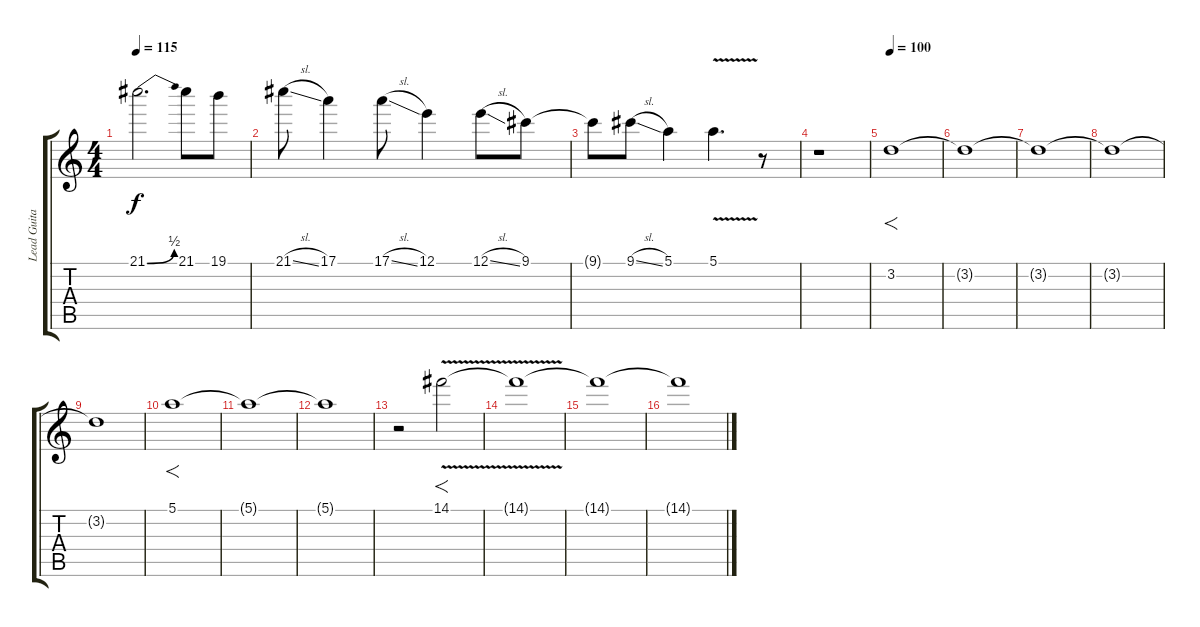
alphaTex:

\track ("Lead Guitar 1" "Lead Guita") {instrument distortionguitar}
\staff {score tabs}
\tuning (E4 B3 G3 D3 A2 E2) {hide}
\ts (4 4)
\tempo 115
\clef g2
\ks c
21.1{be (bend 0 0 60 2)}.2{d dy f} 21.1.8 19.1.8 |
21.1{sl}.8 17.1.4 17.1{sl}.8 12.1.4 12.1{sl}.8 9.1.8 |
9.1{t}.8 9.1{sl}.8 5.1.4 5.1{v}.4{d} r.8 |
r.1 |
\tempo 100
3.2.1{f} |
3.2{t}.1 |
3.2{t}.1 |
3.2{t}.1 |
3.2{t}.1 |
5.1.1{f} |
5.1{t}.1 |
5.1{t}.1 |
r.2 14.1{v}.2{f} |
14.1{t}.1 |
14.1{t}.1 |
14.1{t}.1
